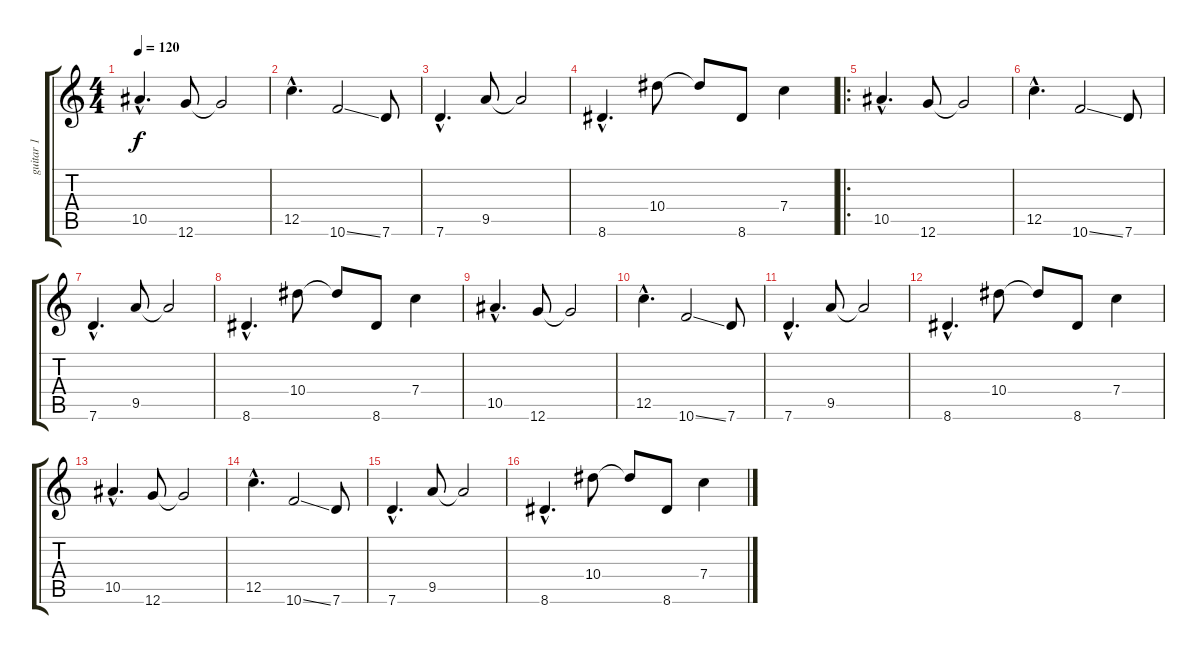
\track ("guitar 1" "guitar 1") {instrument electricguitarclean}
\staff {score tabs}
\tuning (G4 D4 Bb3 F3 C3 G2) {hide}
\ts (4 4)
\tempo 120
\clef g2
\ks c
10.5{hac}.4{d dy f instrument electricguitarclean} 12.6.8 12.6{t}.2 |
12.5{hac}.4{d} 10.6{ss}.2 7.6.8 |
7.6{hac}.4{d} 9.5.8 9.5{t}.2 |
8.6{hac}.4{d} 10.4.8 10.4{t}.8 8.6.8 7.4.4 |
\ro
10.5{hac}.4{d} 12.6.8 12.6{t}.2 |
12.5{hac}.4{d} 10.6{ss}.2 7.6.8 |
7.6{hac}.4{d} 9.5.8 9.5{t}.2 |
8.6{hac}.4{d} 10.4.8 10.4{t}.8 8.6.8 7.4.4 |
10.5{hac}.4{d} 12.6.8 12.6{t}.2 |
12.5{hac}.4{d} 10.6{ss}.2 7.6.8 |
7.6{hac}.4{d} 9.5.8 9.5{t}.2 |
8.6{hac}.4{d} 10.4.8 10.4{t}.8 8.6.8 7.4.4 |
10.5{hac}.4{d} 12.6.8 12.6{t}.2 |
12.5{hac}.4{d} 10.6{ss}.2 7.6.8 |
7.6{hac}.4{d} 9.5.8 9.5{t}.2 |
8.6{hac}.4{d} 10.4.8 10.4{t}.8 8.6.8 7.4.4
